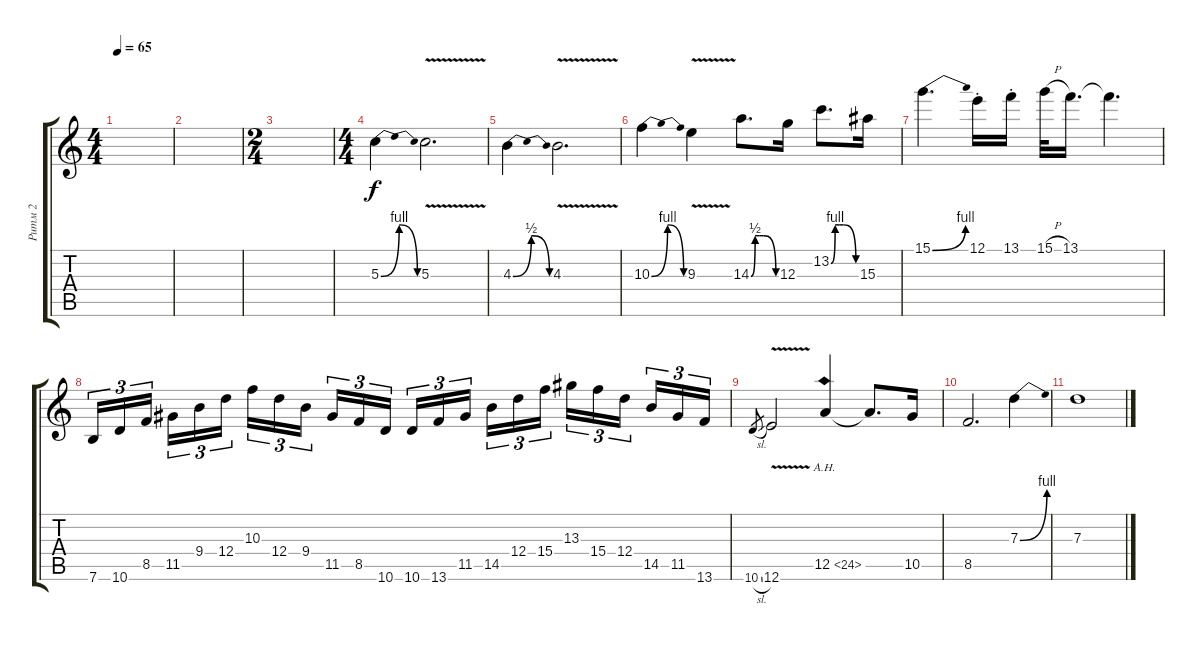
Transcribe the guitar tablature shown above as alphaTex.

\track ("Ритм 2" "Ритм 2") {instrument distortionguitar}
\staff {score tabs}
\tuning (E4 B3 G3 D3 A2 E2) {hide}
\ts (4 4)
\tempo 65
\clef g2
\ks c
|
|
\ts (2 4)
|
\ts (4 4)
5.3{be (bendrelease 0 0 10 4 30 4 60 0)}.4{volume 9 instrument distortionguitar} 5.3{v}.2{d} |
4.3{be (bendrelease 0 0 10 2 30 2 60 0)}.4 4.3{v}.2{d} |
10.3{be (bendrelease 0 0 10 4 30 4 60 0)}.4 9.3{v}.4 14.3{be (custom 0 0 10 2 20 2 30 2 60 0)}.8{d} 12.3.16 13.2{be (custom 0 0 10 4 20 4 30 4 60 0)}.8{d} 15.3.16 |
15.1{be (bend 0 0 60 4)}.4{d} 12.1{st}.16 13.1{st}.16 15.1{h}.32 13.1.16{d} 13.1{t}.4{d} |
7.6.16{tu (3 2)} 10.6.16{tu (3 2)} 8.5.16{tu (3 2) beam splitsecondary} 11.5.16{tu (3 2)} 9.4.16{tu (3 2)} 12.4.16{tu (3 2)} 10.3.16{tu (3 2)} 12.4.16{tu (3 2)} 9.4.16{tu (3 2) beam splitsecondary} 11.5.16{tu (3 2)} 8.5.16{tu (3 2)} 10.6.16{tu (3 2)} 10.6.16{tu (3 2)} 13.6.16{tu (3 2)} 11.5.16{tu (3 2) beam splitsecondary} 14.5.16{tu (3 2)} 12.4.16{tu (3 2)} 15.4.16{tu (3 2)} 13.3.16{tu (3 2)} 15.4.16{tu (3 2)} 12.4.16{tu (3 2) beam splitsecondary} 14.5.16{tu (3 2)} 11.5.16{tu (3 2)} 13.6.16{tu (3 2)} |
10.6{sl}.8{gr} 12.6{v}.2 12.5{ah 12}.4 12.5{t}.8{d} 10.5.16 |
8.5.2{d} 7.3{be (bend 0 0 60 4)}.4 |
7.3.1
